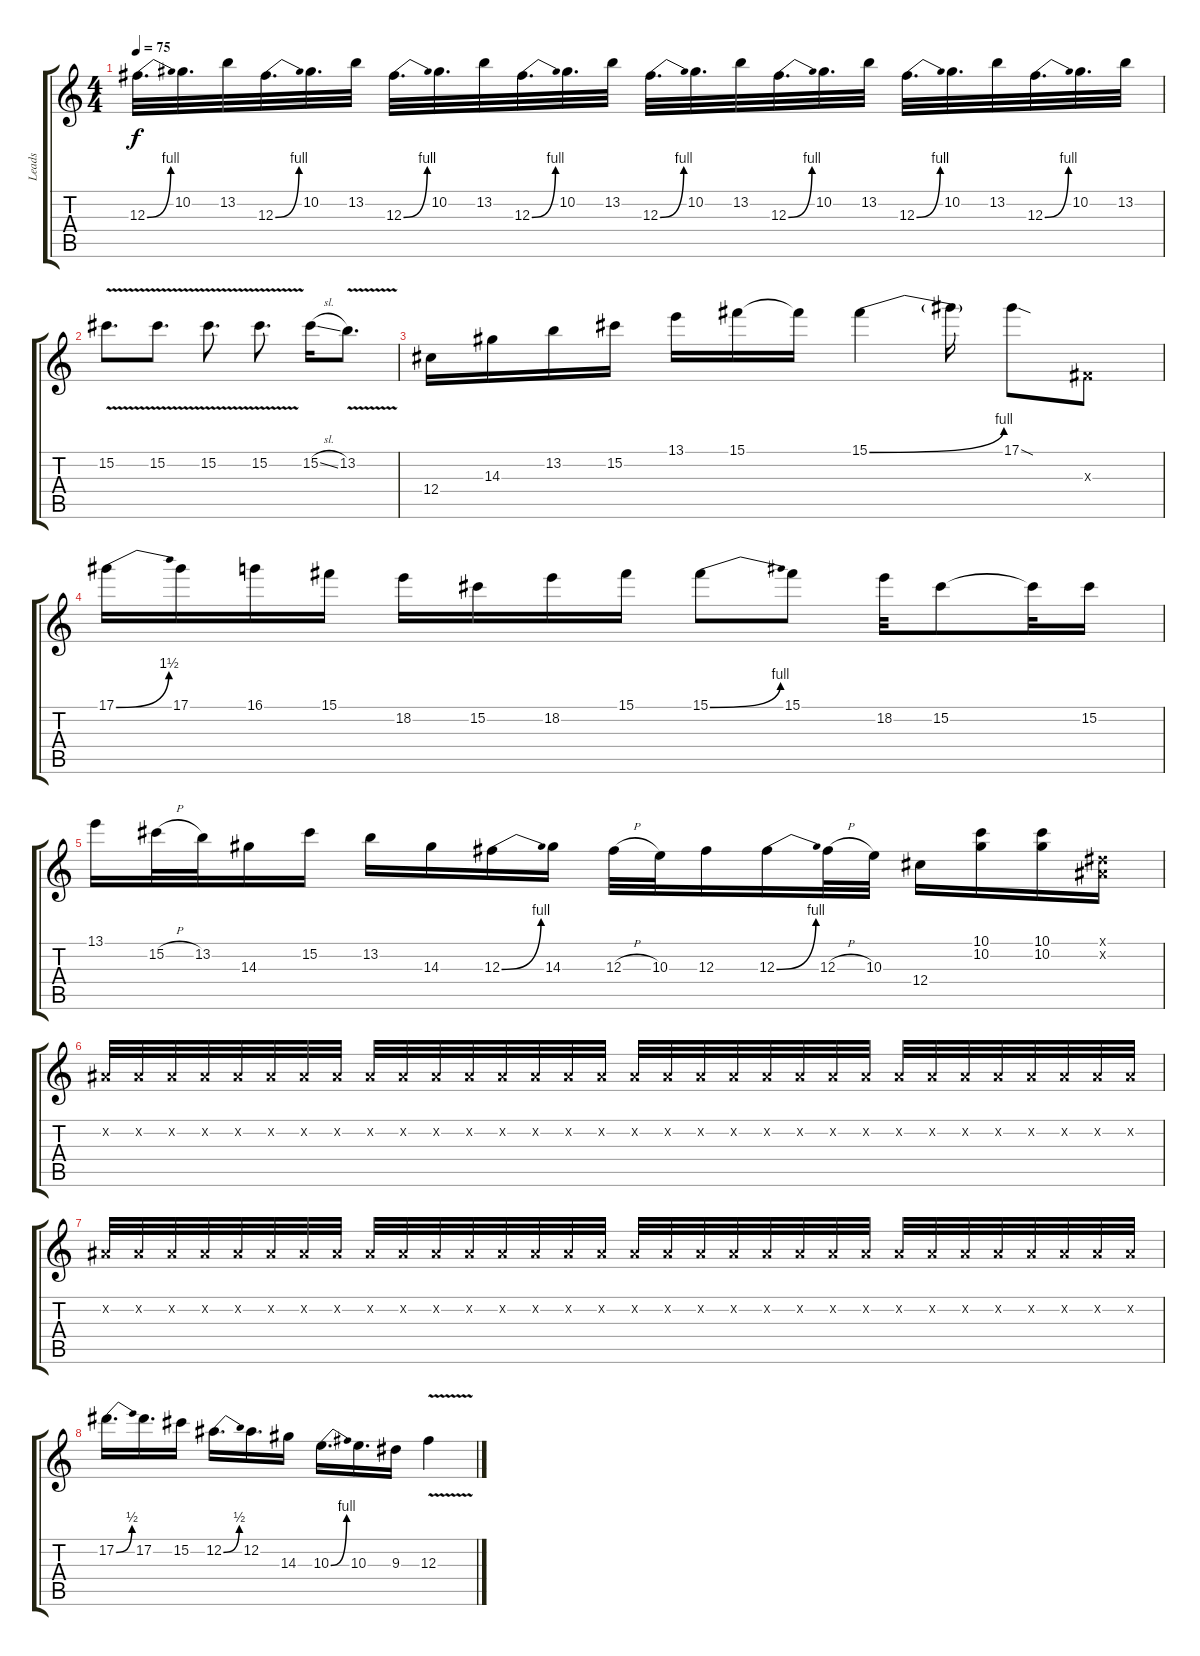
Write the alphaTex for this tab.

\track ("Leads" "Leads") {instrument distortionguitar}
\staff {score tabs}
\tuning (Eb4 Bb3 Gb3 Db3 Ab2 Db2) {hide}
\ts (4 4)
\tempo 75
\clef g2
\ks c
12.3{be (bend 0 0 60 4)}.32{d dy f} 10.2.32{d} 13.2.32 12.3{be (bend 0 0 60 4)}.32{d} 10.2.32{d} 13.2.32 12.3{be (bend 0 0 60 4)}.32{d} 10.2.32{d} 13.2.32 12.3{be (bend 0 0 60 4)}.32{d} 10.2.32{d} 13.2.32 12.3{be (bend 0 0 60 4)}.32{d} 10.2.32{d} 13.2.32 12.3{be (bend 0 0 60 4)}.32{d} 10.2.32{d} 13.2.32 12.3{be (bend 0 0 60 4)}.32{d} 10.2.32{d} 13.2.32 12.3{be (bend 0 0 60 4)}.32{d} 10.2.32{d} 13.2.32 |
15.2{v}.8{d} 15.2{v}.8{d} 15.2{v}.8{d} 15.2{v}.8{d} 15.2{sl}.16 13.2{v}.8{d} |
12.4.16 14.3.16 13.2.16 15.2.16 13.1.16 15.1.16 15.1{t}.16 15.1{be (bend 0 0 60 4)}.4 15.1{t}.16 17.1{sod}.8 0.3{x}.8 |
17.1{be (bend 0 0 60 6)}.16 17.1.16 16.1.16 15.1.16 18.2.16 15.2.16 18.2.16 15.1.16 15.1{be (bend 0 0 60 4)}.8 15.1.8 18.2.32 15.2.8 15.2{t}.32 15.2.16 |
13.1.16 15.2{h}.32 13.2.32 14.3.16 15.2.16 13.2.16 14.3.16 12.3{be (bend 0 0 60 4)}.16 14.3.16 12.3{h}.32 10.3.32 12.3.16 12.3{be (bend 0 0 60 4)}.16 12.3{h}.32 10.3.32 12.4.16 (10.1 10.2).16 (10.1 10.2).16 (0.1{x} 0.2{x}).16 |
0.2{x}.32 0.2{x}.32 0.2{x}.32 0.2{x}.32 0.2{x}.32 0.2{x}.32 0.2{x}.32 0.2{x}.32 0.2{x}.32 0.2{x}.32 0.2{x}.32 0.2{x}.32 0.2{x}.32 0.2{x}.32 0.2{x}.32 0.2{x}.32 0.2{x}.32 0.2{x}.32 0.2{x}.32 0.2{x}.32 0.2{x}.32 0.2{x}.32 0.2{x}.32 0.2{x}.32 0.2{x}.32 0.2{x}.32 0.2{x}.32 0.2{x}.32 0.2{x}.32 0.2{x}.32 0.2{x}.32 0.2{x}.32 |
0.2{x}.32 0.2{x}.32 0.2{x}.32 0.2{x}.32 0.2{x}.32 0.2{x}.32 0.2{x}.32 0.2{x}.32 0.2{x}.32 0.2{x}.32 0.2{x}.32 0.2{x}.32 0.2{x}.32 0.2{x}.32 0.2{x}.32 0.2{x}.32 0.2{x}.32 0.2{x}.32 0.2{x}.32 0.2{x}.32 0.2{x}.32 0.2{x}.32 0.2{x}.32 0.2{x}.32 0.2{x}.32 0.2{x}.32 0.2{x}.32 0.2{x}.32 0.2{x}.32 0.2{x}.32 0.2{x}.32 0.2{x}.32 |
17.2{be (bend 0 0 60 2)}.16{d} 17.2.16{d} 15.2.16 12.2{be (bend 0 0 60 2)}.16{d} 12.2.16{d} 14.3.16 10.3{be (bend 0 0 60 4)}.16{d} 10.3.16{d} 9.3.16 12.3{v}.4
